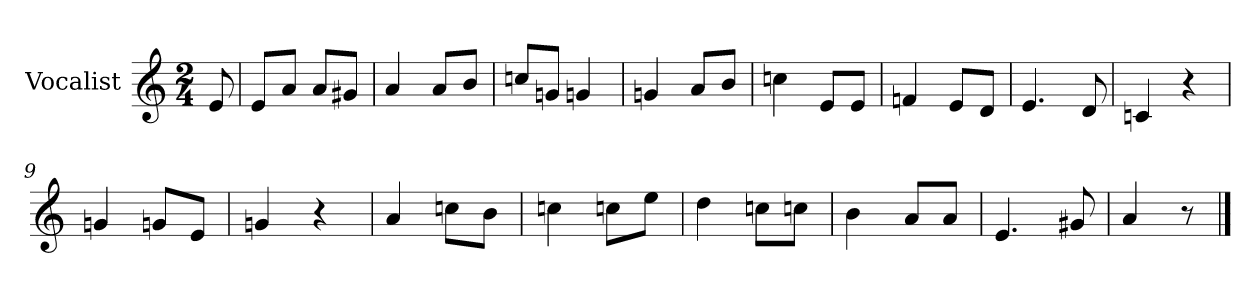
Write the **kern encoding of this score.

**kern
*part1
*staff1
*I"Vocalist
*k[]
*a:
*M2/4
=
8e
=1
8eL
8aJ
8aL
8g#XJ
=2
4a
8aL
8bJ
=3
8ccnL
8gnJ
4gn
=4
4gn
8aL
8bJ
=5
4ccn
8eL
8eJ
=6
4fn
8eL
8dJ
=7
4.e
8d
=8
4cn
4r
=9
4gn
8gnL
8eJ
=10
4gn
4r
=11
4a
8ccnL
8bJ
=12
4ccn
8ccnL
8eeJ
=13
4dd
8ccnL
8ccnJ
=14
4b
8aL
8aJ
=15
4.e
8g#X
=16
4a
8r
==
*-
